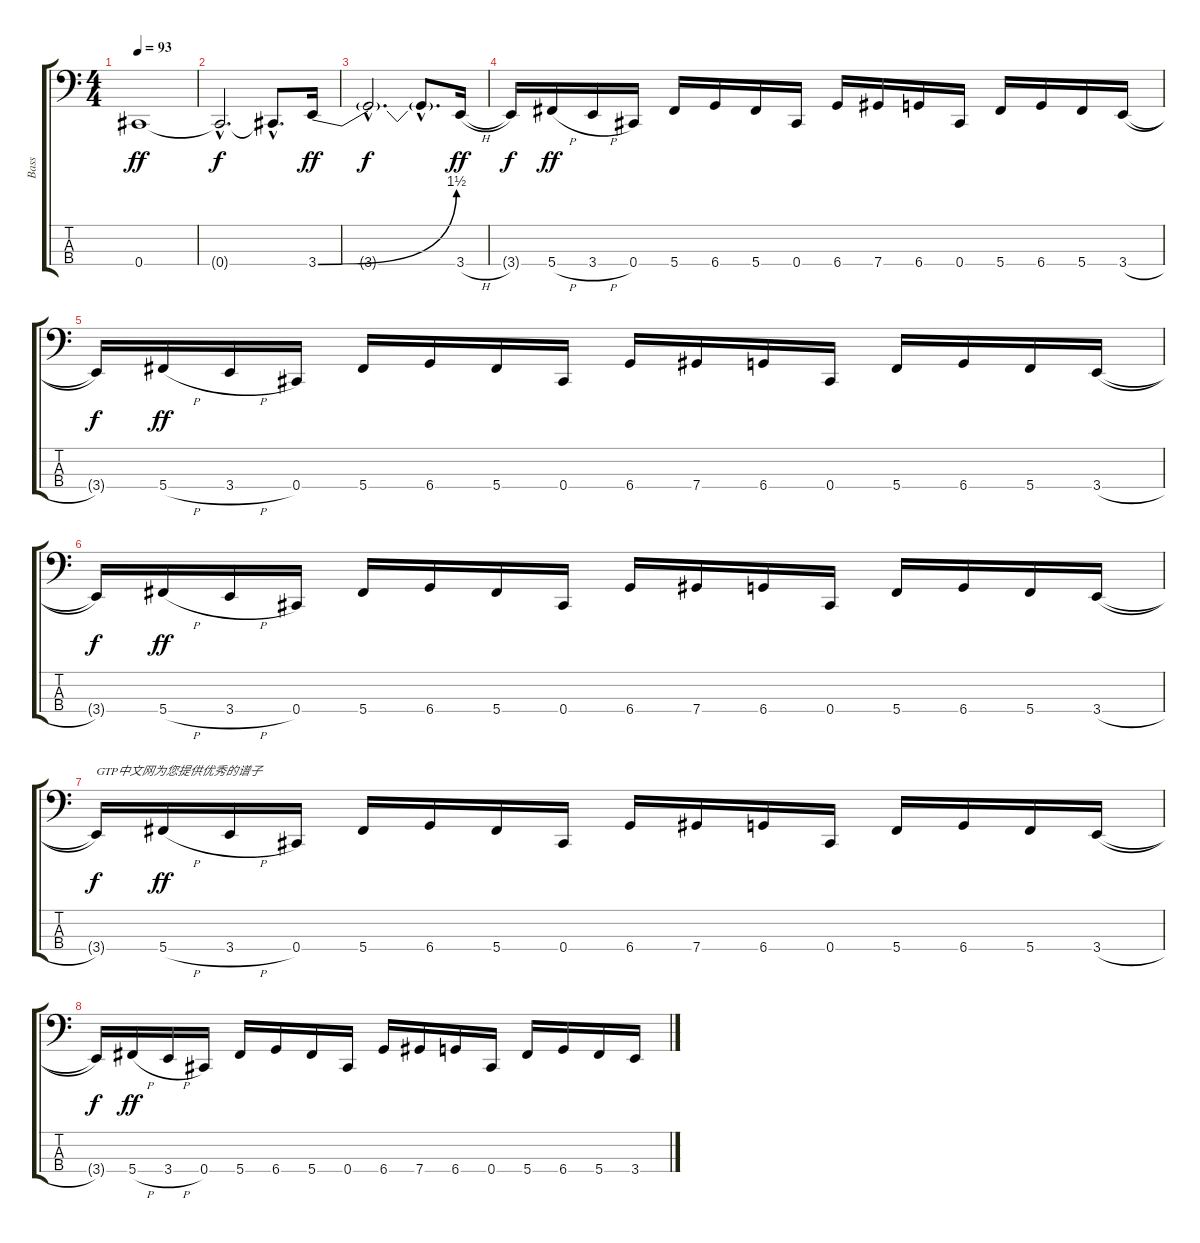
\track ("Bass" "Bass") {instrument electricbasspick}
\staff {score tabs}
\tuning (Gb2 Db2 Ab1 Db1) {hide}
\ts (4 4)
\tempo 93
\clef f4
\ks c
0.4.1{dy ff instrument electricbasspick} |
0.4{hac t}.2{d dy f} 0.4{hac t}.8{d} 3.4{be (bend 0 0 60 6)}.16{dy ff} |
3.4{hac t}.2{d dy f} 3.4{hac t}.8{d} 3.4{h}.16{dy ff} |
3.4{t}.16{dy f} 5.4{h}.16{dy ff} 3.4{h}.16 0.4.16 5.4.16 6.4.16 5.4.16 0.4.16 6.4.16 7.4.16 6.4.16 0.4.16 5.4.16 6.4.16 5.4.16 3.4{h}.16 |
3.4{t}.16{dy f} 5.4{h}.16{dy ff} 3.4{h}.16 0.4.16 5.4.16 6.4.16 5.4.16 0.4.16 6.4.16 7.4.16 6.4.16 0.4.16 5.4.16 6.4.16 5.4.16 3.4{h}.16 |
3.4{t}.16{dy f} 5.4{h}.16{dy ff} 3.4{h}.16 0.4.16 5.4.16 6.4.16 5.4.16 0.4.16 6.4.16 7.4.16 6.4.16 0.4.16 5.4.16 6.4.16 5.4.16 3.4{h}.16 |
3.4{t}.16{txt "GTP中文网为您提供优秀的谱子" dy f} 5.4{h}.16{dy ff} 3.4{h}.16 0.4.16 5.4.16 6.4.16 5.4.16 0.4.16 6.4.16 7.4.16 6.4.16 0.4.16 5.4.16 6.4.16 5.4.16 3.4{h}.16 |
3.4{t}.16{dy f} 5.4{h}.16{dy ff} 3.4{h}.16 0.4.16 5.4.16 6.4.16 5.4.16 0.4.16 6.4.16 7.4.16 6.4.16 0.4.16 5.4.16 6.4.16 5.4.16 3.4{h}.16
